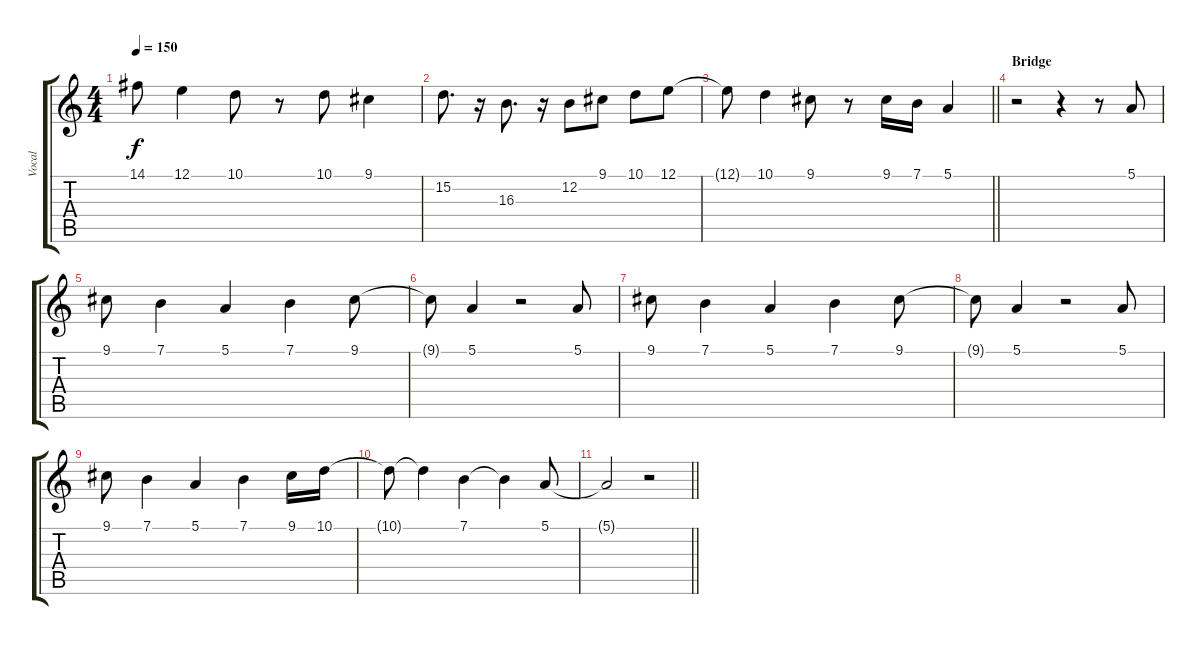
\track ("Vocal" "Vocal") {instrument oboe}
\staff {score tabs}
\tuning (E4 B3 G3 D3 A2 E2) {hide}
\ts (4 4)
\tempo 150
\clef g2
\ks c
14.1{t}.8{dy f} 12.1.4 10.1.8 r.8 10.1.8 9.1.4 |
15.2.8{d} r.16 16.3.8{d} r.16 12.2.8 9.1.8 10.1.8 12.1.8 |
\barLineRight lightlight
12.1{t}.8 10.1.4 9.1.8 r.8 9.1.16 7.1.16 5.1.4 |
\section ("" "Bridge")
r.2 r.4 r.8 5.1.8 |
9.1.8 7.1.4 5.1.4 7.1.4 9.1.8 |
9.1{t}.8 5.1.4 r.2 5.1.8 |
9.1.8 7.1.4 5.1.4 7.1.4 9.1.8 |
9.1{t}.8 5.1.4 r.2 5.1.8 |
9.1.8 7.1.4 5.1.4 7.1.4 9.1.16 10.1.16 |
10.1{t}.8 10.1{t}.4 7.1.4 7.1{t}.4 5.1.8 |
\barLineRight lightlight
5.1{t}.2 r.2
